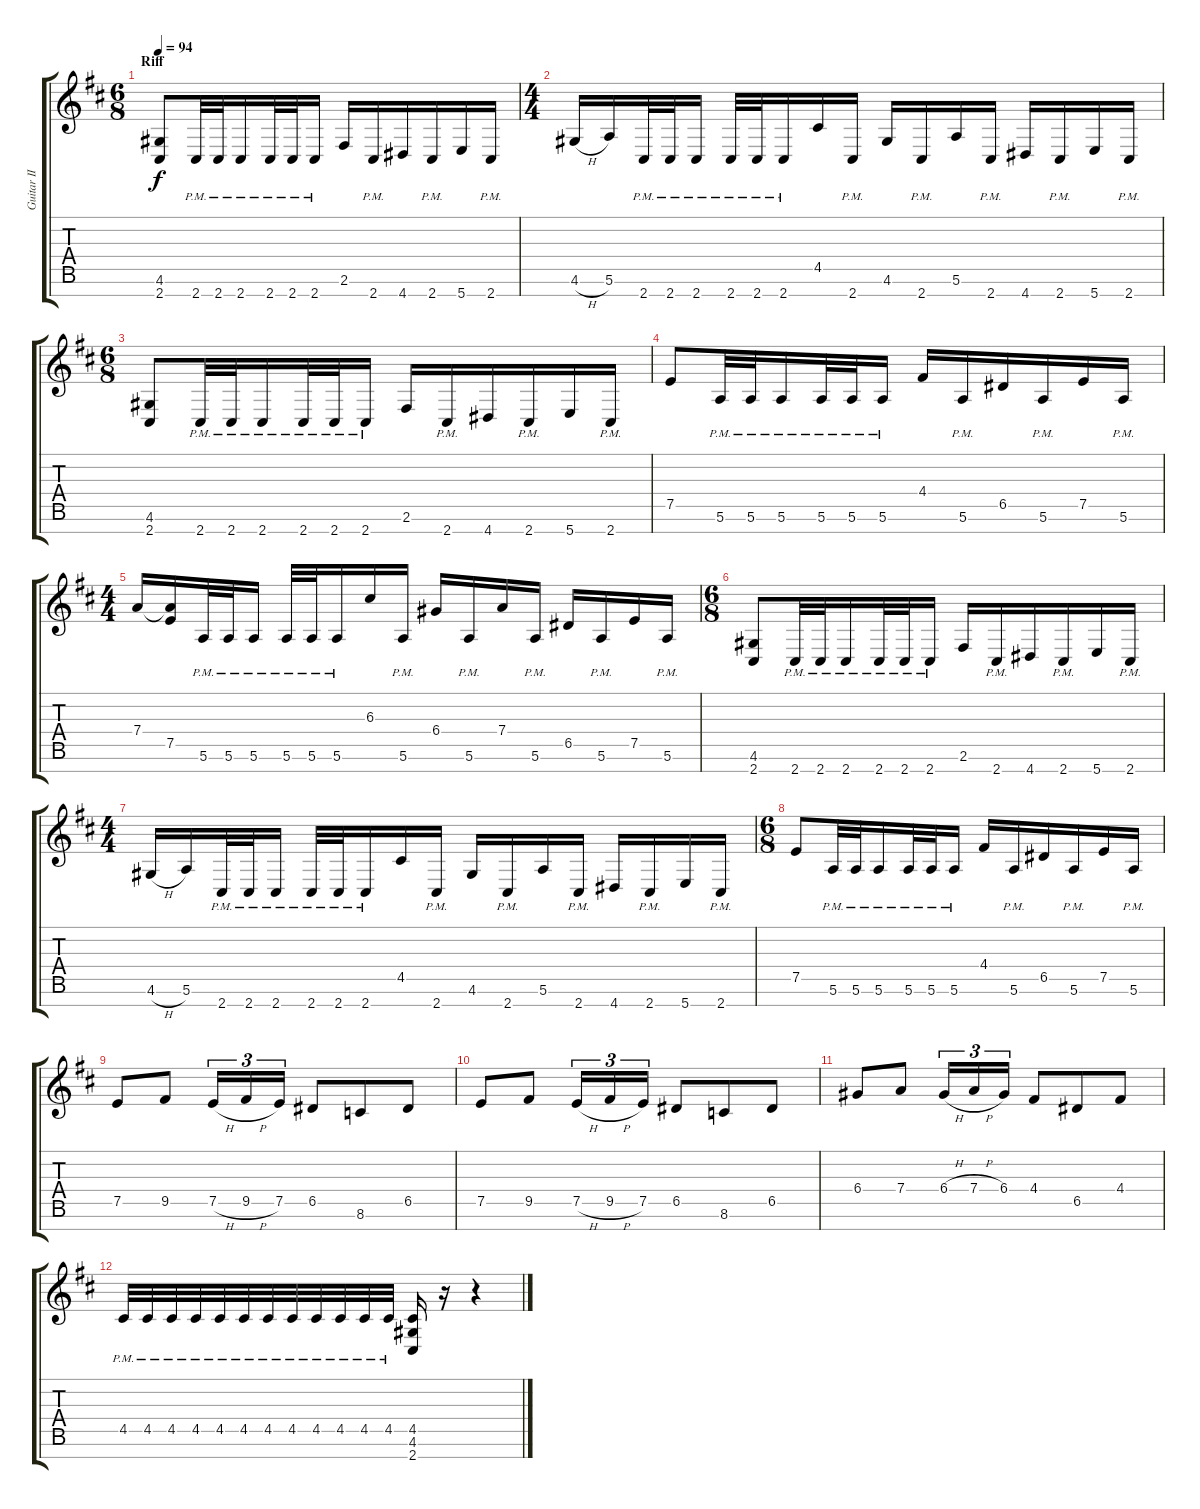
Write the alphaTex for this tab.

\track ("Guitar II" "Guitar II") {instrument distortionguitar}
\staff {score tabs}
\tuning (E4 B3 G3 D3 A2 E2 B1) {hide}
\ts (6 8)
\section ("" "Riff")
\tempo 94
\clef g2
\ks bminor
(4.6 2.7).8{dy f} 2.7{pm}.32 2.7{pm}.32 2.7{pm}.16 2.7{pm}.32 2.7{pm}.32 2.7{pm}.16 2.6.16 2.7{pm}.16 4.7.16 2.7{pm}.16 5.7.16 2.7{pm}.16 |
\ts (4 4)
4.6{h}.16 5.6.16 2.7{pm}.32 2.7{pm}.32 2.7{pm}.16 2.7{pm}.32 2.7{pm}.32 2.7{pm}.16 4.5.16 2.7{pm}.16 4.6.16 2.7{pm}.16 5.6.16 2.7{pm}.16 4.7.16 2.7{pm}.16 5.7.16 2.7{pm}.16 |
\ts (6 8)
(4.6 2.7).8 2.7{pm}.32 2.7{pm}.32 2.7{pm}.16 2.7{pm}.32 2.7{pm}.32 2.7{pm}.16 2.6.16 2.7{pm}.16 4.7.16 2.7{pm}.16 5.7.16 2.7{pm}.16 |
7.5.8 5.6{pm}.32 5.6{pm}.32 5.6{pm}.16 5.6{pm}.32 5.6{pm}.32 5.6{pm}.16 4.4.16 5.6{pm}.16 6.5.16 5.6{pm}.16 7.5.16 5.6{pm}.16 |
\ts (4 4)
7.4.16 (7.4{t} 7.5).16 5.6{pm}.32 5.6{pm}.32 5.6{pm}.16 5.6{pm}.32 5.6{pm}.32 5.6{pm}.16 6.3.16 5.6{pm}.16 6.4.16 5.6{pm}.16 7.4.16 5.6{pm}.16 6.5.16 5.6{pm}.16 7.5.16 5.6{pm}.16 |
\ts (6 8)
(4.6 2.7).8 2.7{pm}.32 2.7{pm}.32 2.7{pm}.16 2.7{pm}.32 2.7{pm}.32 2.7{pm}.16 2.6.16 2.7{pm}.16 4.7.16 2.7{pm}.16 5.7.16 2.7{pm}.16 |
\ts (4 4)
4.6{h}.16 5.6.16 2.7{pm}.32 2.7{pm}.32 2.7{pm}.16 2.7{pm}.32 2.7{pm}.32 2.7{pm}.16 4.5.16 2.7{pm}.16 4.6.16 2.7{pm}.16 5.6.16 2.7{pm}.16 4.7.16 2.7{pm}.16 5.7.16 2.7{pm}.16 |
\ts (6 8)
7.5.8 5.6{pm}.32 5.6{pm}.32 5.6{pm}.16 5.6{pm}.32 5.6{pm}.32 5.6{pm}.16 4.4.16 5.6{pm}.16 6.5.16 5.6{pm}.16 7.5.16 5.6{pm}.16 |
7.5.8 9.5.8 7.5{h}.16{tu (3 2)} 9.5{h}.16{tu (3 2)} 7.5.16{tu (3 2)} 6.5.8 8.6.8 6.5.8 |
7.5.8 9.5.8 7.5{h}.16{tu (3 2)} 9.5{h}.16{tu (3 2)} 7.5.16{tu (3 2)} 6.5.8 8.6.8 6.5.8 |
6.4.8 7.4.8 6.4{h}.16{tu (3 2)} 7.4{h}.16{tu (3 2)} 6.4.16{tu (3 2)} 4.4.8 6.5.8 4.4.8 |
4.5{pm}.32 4.5{pm}.32 4.5{pm}.32 4.5{pm}.32 4.5{pm}.32 4.5{pm}.32 4.5{pm}.32 4.5{pm}.32 4.5{pm}.32 4.5{pm}.32 4.5{pm}.32 4.5{pm}.32 (4.5 4.6 2.7).16 r.16 r.4
